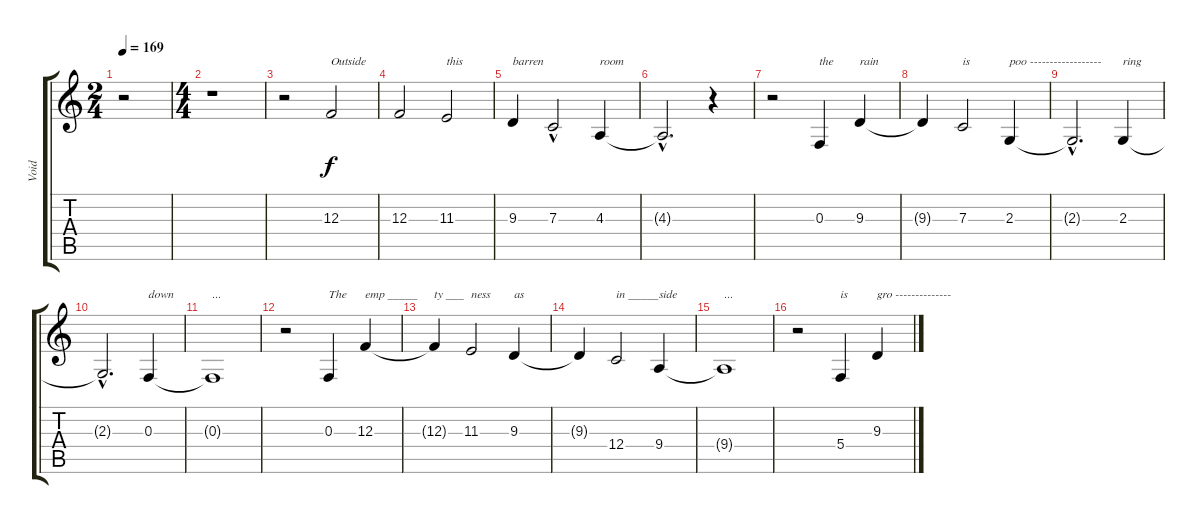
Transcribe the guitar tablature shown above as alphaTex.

\track ("Void" "Void") {instrument clarinet}
\staff {score tabs}
\tuning (D4 A3 F3 C3 G2 C2) {hide}
\ts (2 4)
\tempo 169
\clef g2
\ks c
r.2{dy f} |
\ts (4 4)
r.1 |
r.2 12.3.2{txt "Outside"} |
12.3.2 11.3.2{txt "this"} |
9.3.4{txt "barren"} 7.3{hac}.2 4.3.4{txt "room"} |
4.3{hac t}.2{d} r.4 |
r.2 0.3.4{txt "the"} 9.3.4{txt "rain"} |
9.3{t}.4 7.3.2{txt "is"} 2.3.4{txt "poo ------------------"} |
2.3{hac t}.2{d} 2.3.4{txt "ring"} |
2.3{hac t}.2{d} 0.3.4{txt "down"} |
0.3{t}.1{txt "..."} |
r.2 0.3.4{txt "The"} 12.3.4{txt "emp _____"} |
12.3{t}.4{txt "ty ___"} 11.3.2{txt "ness"} 9.3.4{txt "as"} |
9.3{t}.4 12.4.2{txt "in _____"} 9.4.4{txt "side"} |
9.4{t}.1{txt "..."} |
r.2 5.4.4{txt "is"} 9.3.4{txt "gro --------------"}
